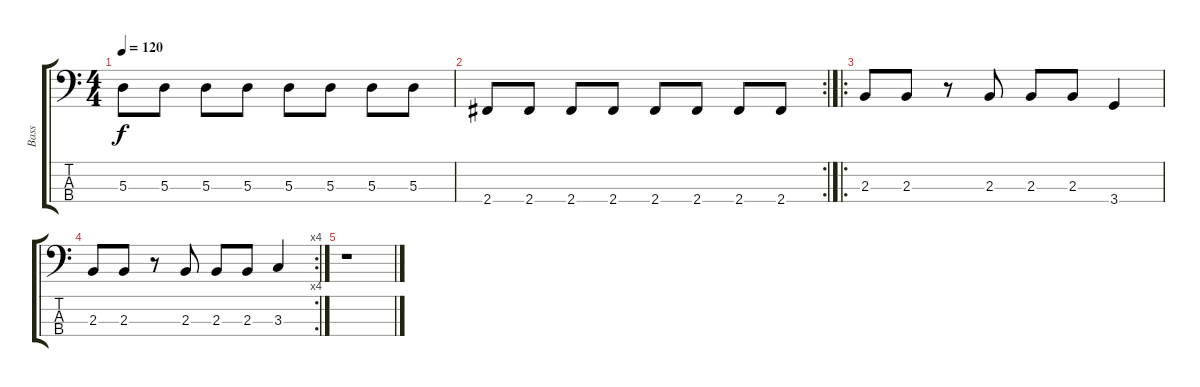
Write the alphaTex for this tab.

\track ("Bass" "Bass") {instrument electricbasspick}
\staff {score tabs}
\tuning (G2 D2 A1 E1) {hide}
\ts (4 4)
\tempo 120
\clef f4
\ks c
5.3.8{dy f} 5.3.8 5.3.8 5.3.8 5.3.8 5.3.8 5.3.8 5.3.8 |
\rc 2
2.4.8 2.4.8 2.4.8 2.4.8 2.4.8 2.4.8 2.4.8 2.4.8 |
\ro
2.3.8 2.3.8 r.8 2.3.8 2.3.8 2.3.8 3.4.4 |
\rc 4
2.3.8 2.3.8 r.8 2.3.8 2.3.8 2.3.8 3.3.4 |
r.1
